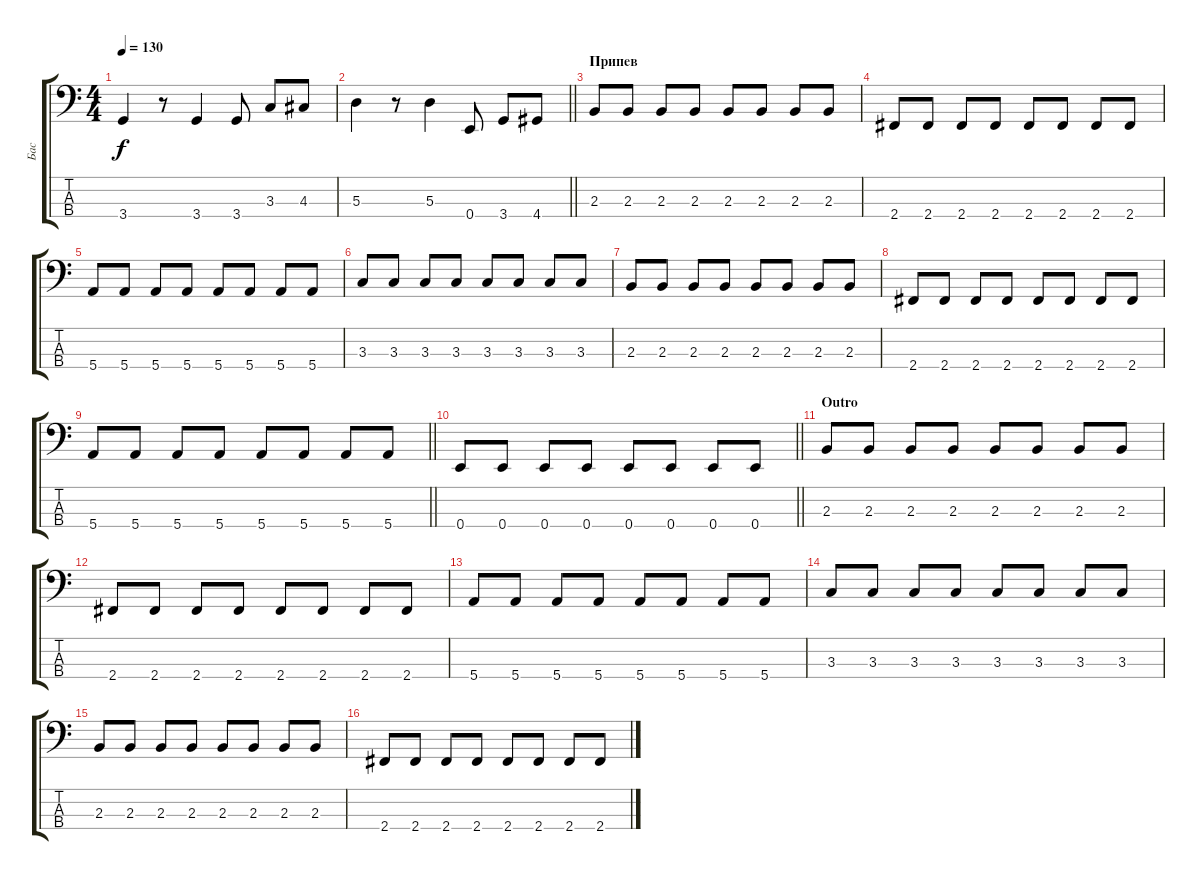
\track ("Бас" "Бас") {instrument electricbassfinger}
\staff {score tabs}
\tuning (G2 D2 A1 E1) {hide}
\ts (4 4)
\tempo 130
\clef f4
\ks c
3.4.4{dy f} r.8 3.4.4 3.4.8 3.3.8 4.3.8 |
\barLineRight lightlight
5.3.4 r.8 5.3.4 0.4.8 3.4.8 4.4.8 |
\section ("" "Припев")
2.3.8 2.3.8 2.3.8 2.3.8 2.3.8 2.3.8 2.3.8 2.3.8 |
2.4.8 2.4.8 2.4.8 2.4.8 2.4.8 2.4.8 2.4.8 2.4.8 |
5.4.8 5.4.8 5.4.8 5.4.8 5.4.8 5.4.8 5.4.8 5.4.8 |
3.3.8 3.3.8 3.3.8 3.3.8 3.3.8 3.3.8 3.3.8 3.3.8 |
2.3.8 2.3.8 2.3.8 2.3.8 2.3.8 2.3.8 2.3.8 2.3.8 |
2.4.8 2.4.8 2.4.8 2.4.8 2.4.8 2.4.8 2.4.8 2.4.8 |
\barLineRight lightlight
5.4.8 5.4.8 5.4.8 5.4.8 5.4.8 5.4.8 5.4.8 5.4.8 |
\barLineRight lightlight
0.4.8 0.4.8 0.4.8 0.4.8 0.4.8 0.4.8 0.4.8 0.4.8 |
\section ("" "Outro")
2.3.8 2.3.8 2.3.8 2.3.8 2.3.8 2.3.8 2.3.8 2.3.8 |
2.4.8 2.4.8 2.4.8 2.4.8 2.4.8 2.4.8 2.4.8 2.4.8 |
5.4.8 5.4.8 5.4.8 5.4.8 5.4.8 5.4.8 5.4.8 5.4.8 |
3.3.8 3.3.8 3.3.8 3.3.8 3.3.8 3.3.8 3.3.8 3.3.8 |
2.3.8 2.3.8 2.3.8 2.3.8 2.3.8 2.3.8 2.3.8 2.3.8 |
2.4.8 2.4.8 2.4.8 2.4.8 2.4.8 2.4.8 2.4.8 2.4.8
